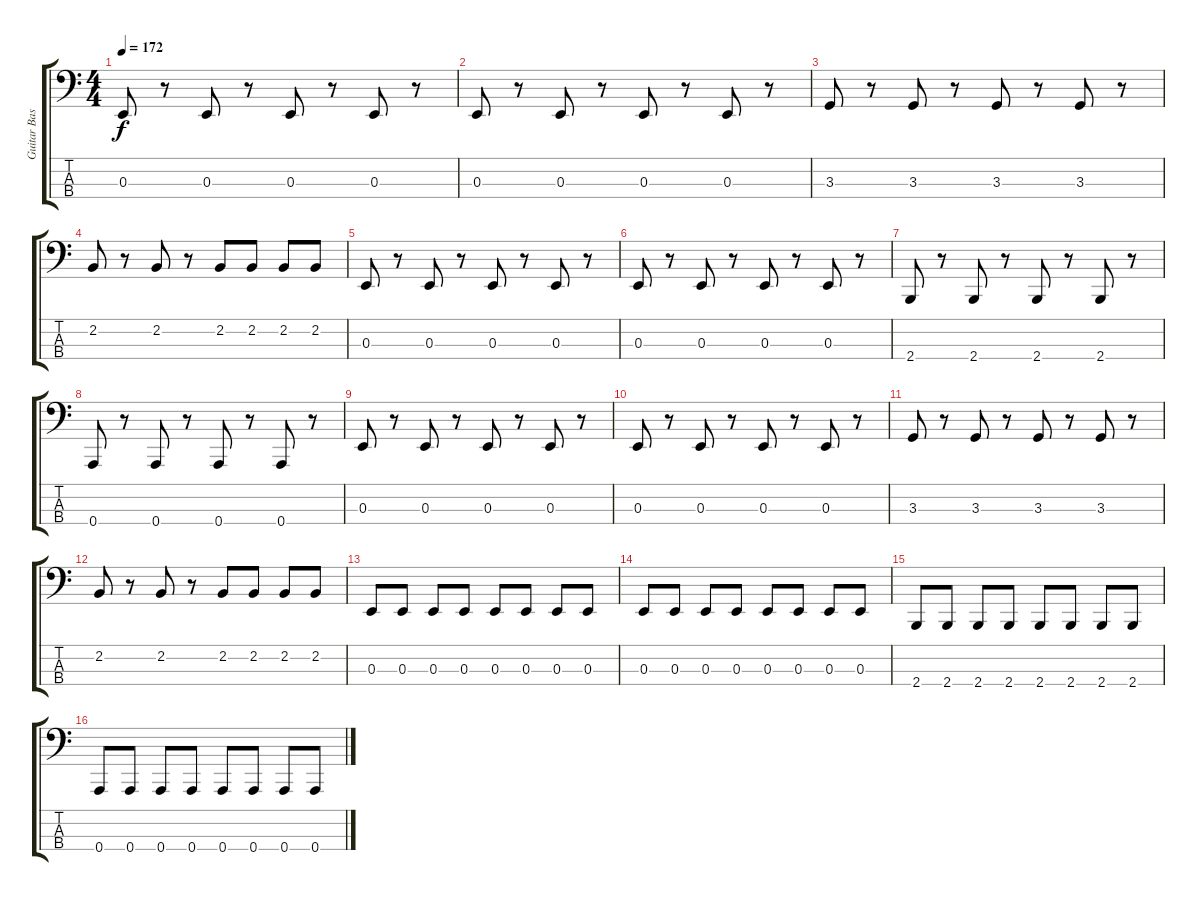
\track ("Guitar Bass" "Guitar Bas") {instrument electricbassfinger}
\staff {score tabs}
\tuning (D2 A1 E1 A0) {hide}
\ts (4 4)
\tempo 172
\clef f4
\ks c
0.3.8{dy f} r.8 0.3.8 r.8 0.3.8 r.8 0.3.8 r.8 |
0.3.8 r.8 0.3.8 r.8 0.3.8 r.8 0.3.8 r.8 |
3.3.8 r.8 3.3.8 r.8 3.3.8 r.8 3.3.8 r.8 |
2.2.8 r.8 2.2.8 r.8 2.2.8 2.2.8 2.2.8 2.2.8 |
0.3.8 r.8 0.3.8 r.8 0.3.8 r.8 0.3.8 r.8 |
0.3.8 r.8 0.3.8 r.8 0.3.8 r.8 0.3.8 r.8 |
2.4.8 r.8 2.4.8 r.8 2.4.8 r.8 2.4.8 r.8 |
0.4.8 r.8 0.4.8 r.8 0.4.8 r.8 0.4.8 r.8 |
0.3.8 r.8 0.3.8 r.8 0.3.8 r.8 0.3.8 r.8 |
0.3.8 r.8 0.3.8 r.8 0.3.8 r.8 0.3.8 r.8 |
3.3.8 r.8 3.3.8 r.8 3.3.8 r.8 3.3.8 r.8 |
2.2.8 r.8 2.2.8 r.8 2.2.8 2.2.8 2.2.8 2.2.8 |
0.3.8 0.3.8 0.3.8 0.3.8 0.3.8 0.3.8 0.3.8 0.3.8 |
0.3.8 0.3.8 0.3.8 0.3.8 0.3.8 0.3.8 0.3.8 0.3.8 |
2.4.8 2.4.8 2.4.8 2.4.8 2.4.8 2.4.8 2.4.8 2.4.8 |
0.4.8 0.4.8 0.4.8 0.4.8 0.4.8 0.4.8 0.4.8 0.4.8
